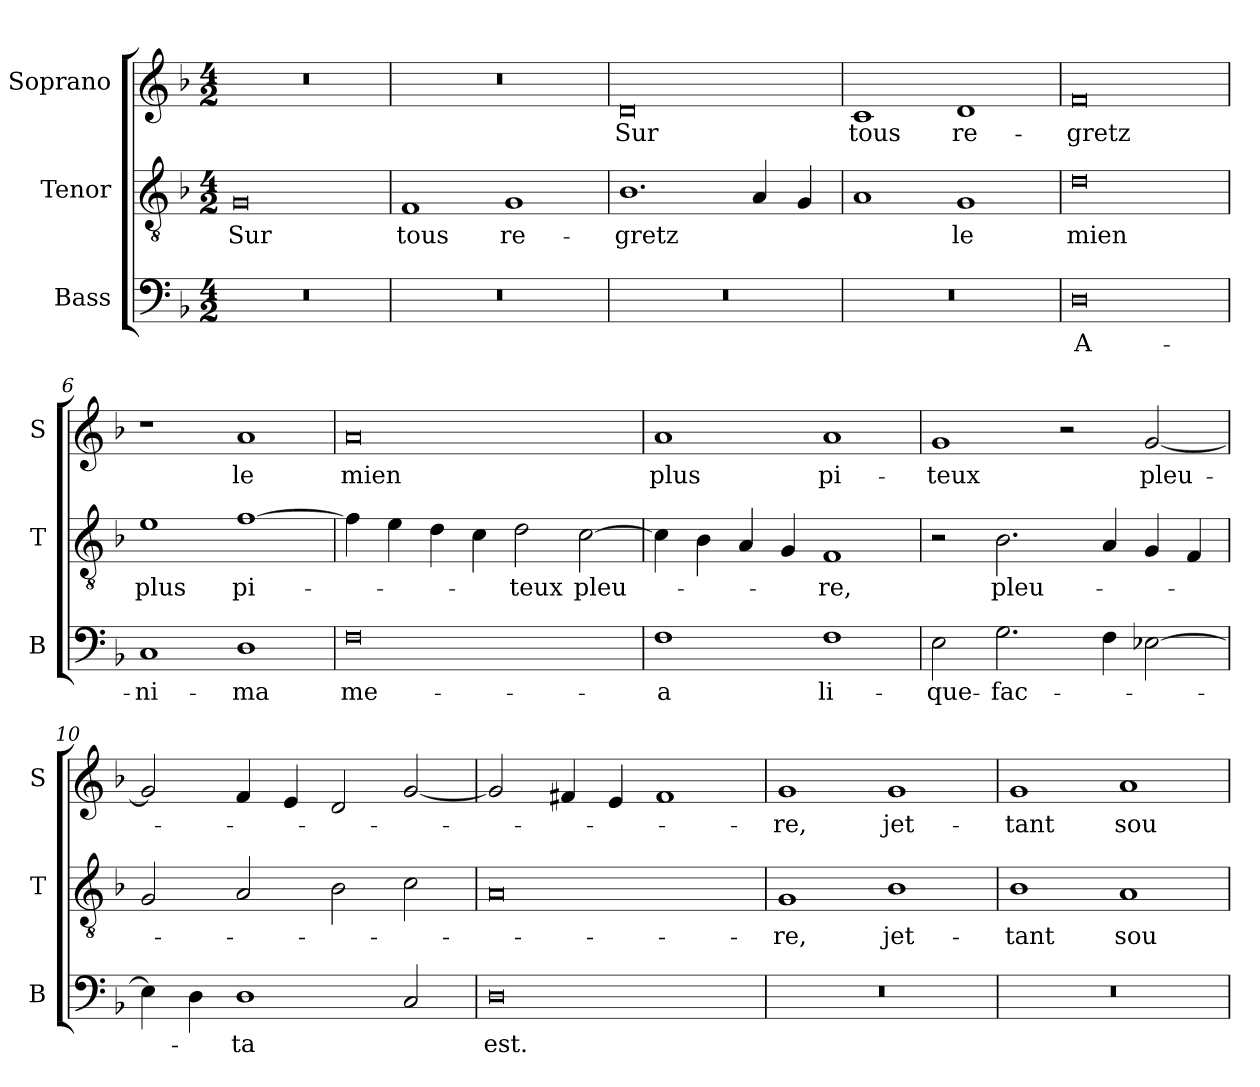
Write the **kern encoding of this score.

**kern	**text	**kern	**text	**kern	**text
*part3	*part3	*part2	*part2	*part1	*part1
*staff3	*staff3	*staff2	*staff2	*staff1	*staff1
*I"Bass	*	*I"Tenor	*	*I"Soprano	*
*I'B	*	*I'T	*	*I'S	*
*clefF4	*	*clefGv2	*	*clefG2	*
*k[b-]	*	*k[b-]	*	*k[b-]	*
*F:	*	*F:	*	*F:	*
*M4/2	*	*M4/2	*	*M4/2	*
=1	=1	=1	=1	=1	=1
!	!	!	!LO:LY:b	!	!
0r	.	0G	Sur	0r	.
=2	=2	=2	=2	=2	=2
!	!	!	!LO:LY:b	!	!
0r	.	1F	tous	0r	.
!	!	!	!LO:LY:b	!	!
.	.	1G	re-	.	.
=3	=3	=3	=3	=3	=3
!	!	!	!LO:LY:b	!	!LO:LY:b
0r	.	1.B-	-gretz	0d	Sur
.	.	4A/	.	.	.
.	.	4G/	.	.	.
=4	=4	=4	=4	=4	=4
!	!	!	!	!	!LO:LY:b
0r	.	1A	.	1c	tous
!	!	!	!LO:LY:b	!	!LO:LY:b
.	.	1G	le	1d	re-
=5	=5	=5	=5	=5	=5
!	!LO:LY:b	!	!LO:LY:b	!	!LO:LY:b
0D	A-	0d	mien	0f	-gretz
!!LO:LB:g=z
=6	=6	=6	=6	=6	=6
!	!LO:LY:b	!	!LO:LY:b	!	!
1C	-ni-	1e	plus	1r	.
!	!LO:LY:b	!	!LO:LY:b	!	!LO:LY:b
1D	-ma	[1f	pi-	1a	le
=7	=7	=7	=7	=7	=7
!	!LO:LY:b	!	!	!	!LO:LY:b
0F	me-	4f\]	.	0a	mien
.	.	4e\	.	.	.
.	.	4d\	.	.	.
.	.	4c\	.	.	.
!	!	!	!LO:LY:b	!	!
.	.	2d\	-teux	.	.
!	!	!	!LO:LY:b	!	!
.	.	[2c\	pleu-	.	.
=8	=8	=8	=8	=8	=8
!	!LO:LY:b	!	!	!	!LO:LY:b
1F	-a	4c\]	.	1a	plus
.	.	4B-\	.	.	.
.	.	4A/	.	.	.
.	.	4G/	.	.	.
!	!LO:LY:b	!	!LO:LY:b	!	!LO:LY:b
1F	li-	1F	-re,	1a	pi-
=9	=9	=9	=9	=9	=9
!	!LO:LY:b	!	!	!	!LO:LY:b
2E\	-que-	2r	.	1g	-teux
!	!LO:LY:b	!	!LO:LY:b	!	!
2.G\	-fac-	2.B-\	pleu-	.	.
.	.	.	.	2r	.
4F\	.	4A/	.	.	.
!	!	!	!	!	!LO:LY:b
[2E-X\	.	4G/	.	[2g/	pleu-
.	.	4F/	.	.	.
!!LO:LB:g=z
=10	=10	=10	=10	=10	=10
4E-\]	.	2G/	.	2g/]	.
4D\	.	.	.	.	.
!	!LO:LY:b	!	!	!	!
1D	-ta	2A/	.	4f/	.
.	.	.	.	4e/	.
.	.	2B-\	.	2d/	.
2C/	.	2c\	.	[2g/	.
=11	=11	=11	=11	=11	=11
!	!LO:LY:b	!	!	!	!
0D	est.	0A	.	2g/]	.
.	.	.	.	4f#X/	.
.	.	.	.	4e/	.
.	.	.	.	1f#	.
=12	=12	=12	=12	=12	=12
!	!	!	!LO:LY:b	!	!LO:LY:b
0r	.	1G	-re,	1g	-re,
!	!	!	!LO:LY:b	!	!LO:LY:b
.	.	1B-	jet-	1g	jet-
=13	=13	=13	=13	=13	=13
!	!	!	!LO:LY:b	!	!LO:LY:b
0r	.	1B-	-tant	1g	-tant
!	!	!	!LO:LY:b	!	!LO:LY:b
.	.	1A	sou-	1a	sou-
=	=	=	=	=	=
*-	*-	*-	*-	*-	*-
